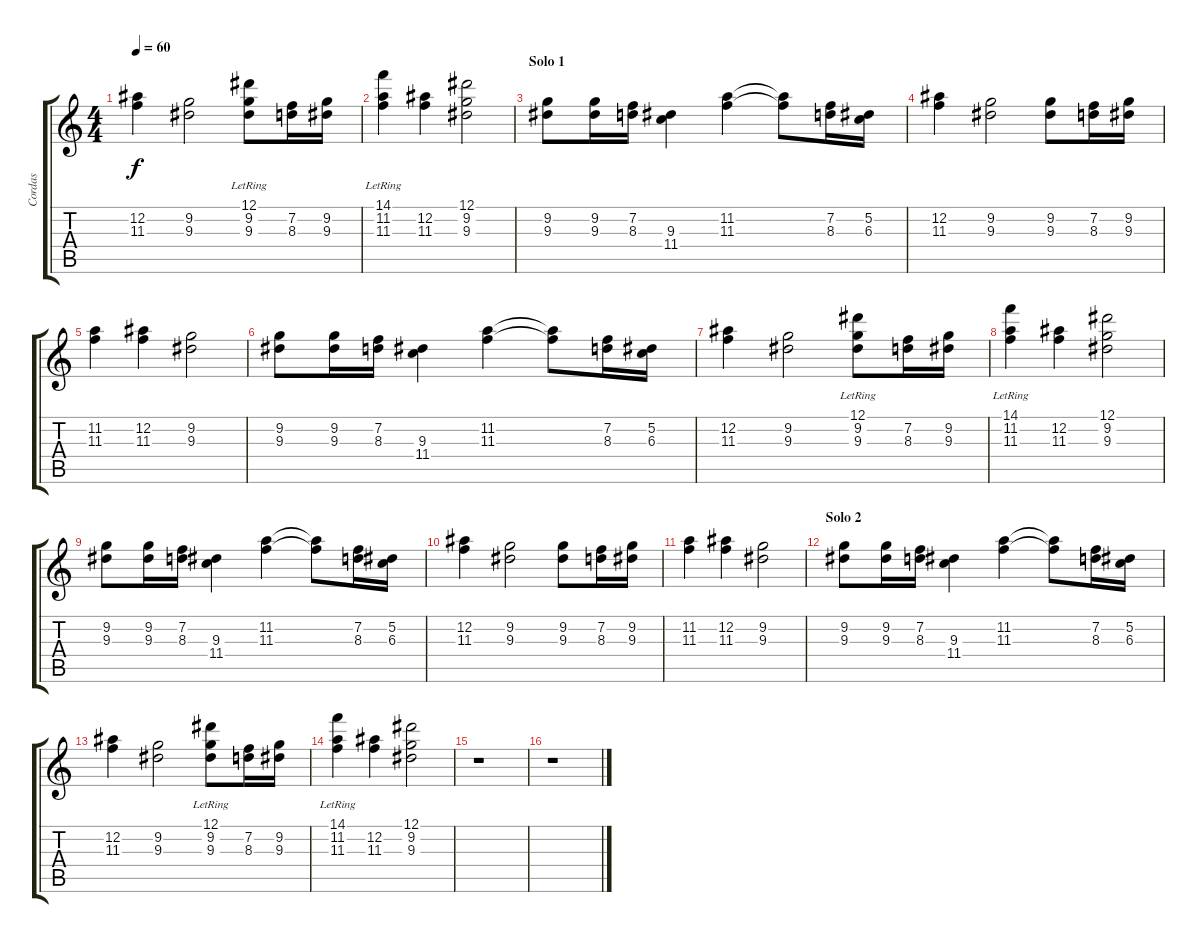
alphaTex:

\track ("Cordas" "Cordas") {instrument stringensemble1}
\staff {score tabs}
\tuning (Eb5 Bb4 Gb4 Db4 Ab3 Eb3) {hide}
\ts (4 4)
\tempo 60
\clef g2
\ks c
(12.2 11.3).4{dy f} (9.2 9.3).2 (12.1{lr} 9.2 9.3).8 (7.2 8.3).16 (9.2 9.3).16 |
(14.1{lr} 11.2 11.3).4 (12.2 11.3).4 (12.1 9.2 9.3).2 |
\section ("" "Solo 1")
(9.2 9.3).8 (9.2 9.3).16 (7.2 8.3).16 (9.3 11.4).4 (11.2 11.3).4 (11.2{t} 11.3{t}).8 (7.2 8.3).16 (5.2 6.3).16 |
(12.2 11.3).4 (9.2 9.3).2 (9.2 9.3).8 (7.2 8.3).16 (9.2 9.3).16 |
(11.2 11.3).4 (12.2 11.3).4 (9.2 9.3).2 |
(9.2 9.3).8 (9.2 9.3).16 (7.2 8.3).16 (9.3 11.4).4 (11.2 11.3).4 (11.2{t} 11.3{t}).8 (7.2 8.3).16 (5.2 6.3).16 |
(12.2 11.3).4 (9.2 9.3).2 (12.1{lr} 9.2 9.3).8 (7.2 8.3).16 (9.2 9.3).16 |
(14.1{lr} 11.2 11.3).4 (12.2 11.3).4 (12.1 9.2 9.3).2 |
(9.2 9.3).8 (9.2 9.3).16 (7.2 8.3).16 (9.3 11.4).4 (11.2 11.3).4 (11.2{t} 11.3{t}).8 (7.2 8.3).16 (5.2 6.3).16 |
(12.2 11.3).4 (9.2 9.3).2 (9.2 9.3).8 (7.2 8.3).16 (9.2 9.3).16 |
(11.2 11.3).4 (12.2 11.3).4 (9.2 9.3).2 |
\section ("" "Solo 2")
(9.2 9.3).8 (9.2 9.3).16 (7.2 8.3).16 (9.3 11.4).4 (11.2 11.3).4 (11.2{t} 11.3{t}).8 (7.2 8.3).16 (5.2 6.3).16 |
(12.2 11.3).4 (9.2 9.3).2 (12.1{lr} 9.2 9.3).8 (7.2 8.3).16 (9.2 9.3).16 |
(14.1{lr} 11.2 11.3).4 (12.2 11.3).4 (12.1 9.2 9.3).2 |
r.1 |
r.1
